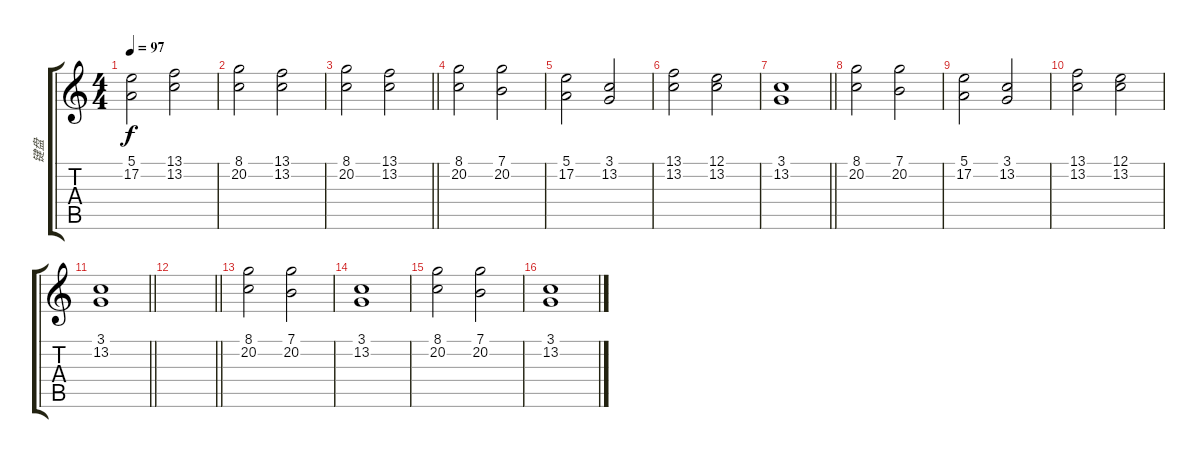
\track ("键盘" "键盘") {instrument stringensemble2}
\staff {score tabs}
\tuning (E4 B3 G3 D3 A2 E2) {hide}
\ts (4 4)
\tempo 97
\clef g2
\ks c
(5.1 17.2).2{dy f} (13.1 13.2).2 |
(8.1 20.2).2 (13.1 13.2).2 |
\barLineRight lightlight
(8.1 20.2).2 (13.1 13.2).2 |
(8.1 20.2).2 (7.1 20.2).2 |
(5.1 17.2).2 (3.1 13.2).2 |
(13.1 13.2).2 (12.1 13.2).2 |
\barLineRight lightlight
(3.1 13.2).1 |
(8.1 20.2).2 (7.1 20.2).2 |
(5.1 17.2).2 (3.1 13.2).2 |
(13.1 13.2).2 (12.1 13.2).2 |
\barLineRight lightlight
(3.1 13.2).1 |
\barLineRight lightlight
|
\section ("" "")
(8.1 20.2).2 (7.1 20.2).2 |
(3.1 13.2).1 |
(8.1 20.2).2 (7.1 20.2).2 |
(3.1 13.2).1
